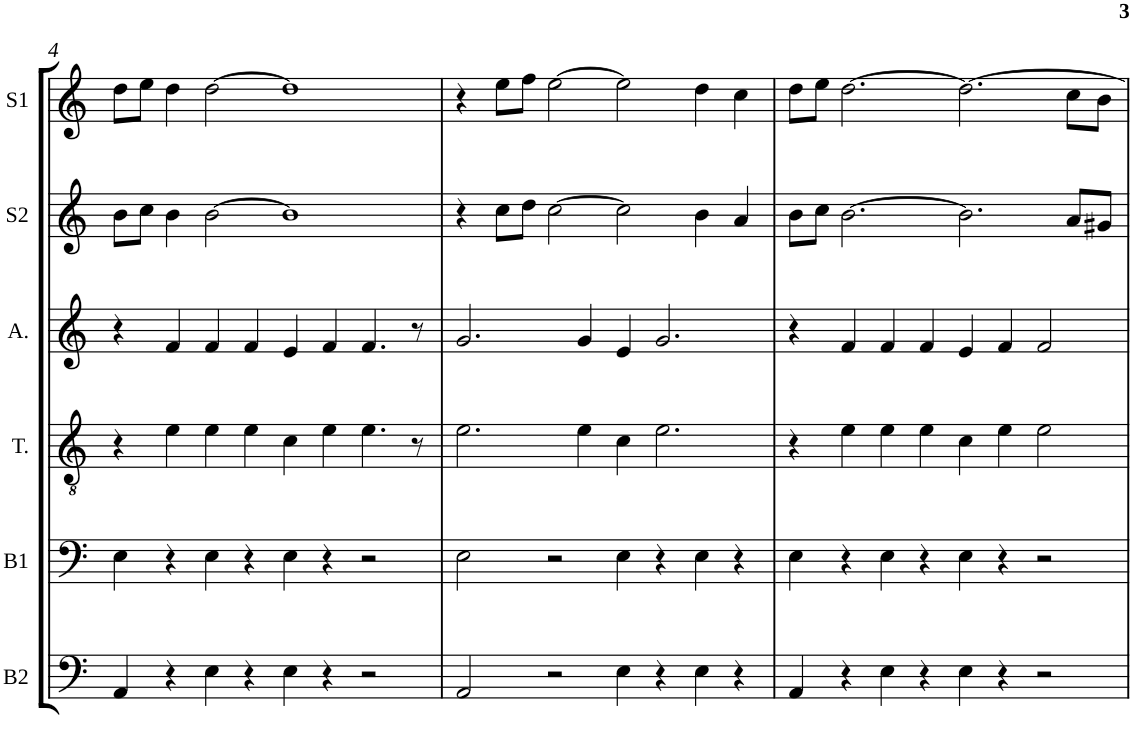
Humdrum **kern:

**kern	**kern	**kern	**kern	**kern	**kern
*part6	*part5	*part4	*part3	*part2	*part1
*staff6	*staff5	*staff4	*staff3	*staff2	*staff1
*I"Bass 2	*I"Bass 1	*I"Tenor	*I"Alto	*I"Soprano 2	*I"Soprano 1
*I'B2	*I'B1	*I'T.	*I'A.	*I'S2	*I'S1
!!LO:PB:g=z
*clefF4	*clefF4	*clefGv2	*clefG2	*clefG2	*clefG2
*k[]	*k[]	*k[]	*k[]	*k[]	*k[]
*M8/4	*M8/4	*M8/4	*M8/4	*M8/4	*M8/4
=4	=4	=4	=4	=4	=4
4AA/	4E\	4r	4r	8b\L	8dd\L
.	.	.	.	8cc\J	8ee\J
4r	4r	4e\	4f/	4b\	4dd\
4E\	4E\	4e\	4f/	[2b\	[2dd\
4r	4r	4e\	4f/	.	.
4E\	4E\	4c\	4e/	1b]	1dd]
4r	4r	4e\	4f/	.	.
2r	2r	4.e\	4.f/	.	.
.	.	8r	8r	.	.
=5	=5	=5	=5	=5	=5
2AA/	2E\	2.e\	2.g/	4r	4r
.	.	.	.	8cc\L	8ee\L
.	.	.	.	8dd\J	8ff\J
2r	2r	.	.	[2cc\	[2ee\
.	.	4e\	4g/	.	.
4E\	4E\	4c\	4e/	2cc\]	2ee\]
4r	4r	2.e\	2.g/	.	.
4E\	4E\	.	.	4b\	4dd\
4r	4r	.	.	4a/	4cc\
=6	=6	=6	=6	=6	=6
4AA/	4E\	4r	4r	8b\L	8dd\L
.	.	.	.	8cc\J	8ee\J
4r	4r	4e\	4f/	[2.b\	[2.dd\
4E\	4E\	4e\	4f/	.	.
4r	4r	4e\	4f/	.	.
4E\	4E\	4c\	4e/	2.b\]	2.dd\_
4r	4r	4e\	4f/	.	.
2r	2r	2e\	2f/	.	.
.	.	.	.	8a/L	8cc\L
.	.	.	.	8g#X/J	8b\J
=	=	=	=	=	=
*-	*-	*-	*-	*-	*-
